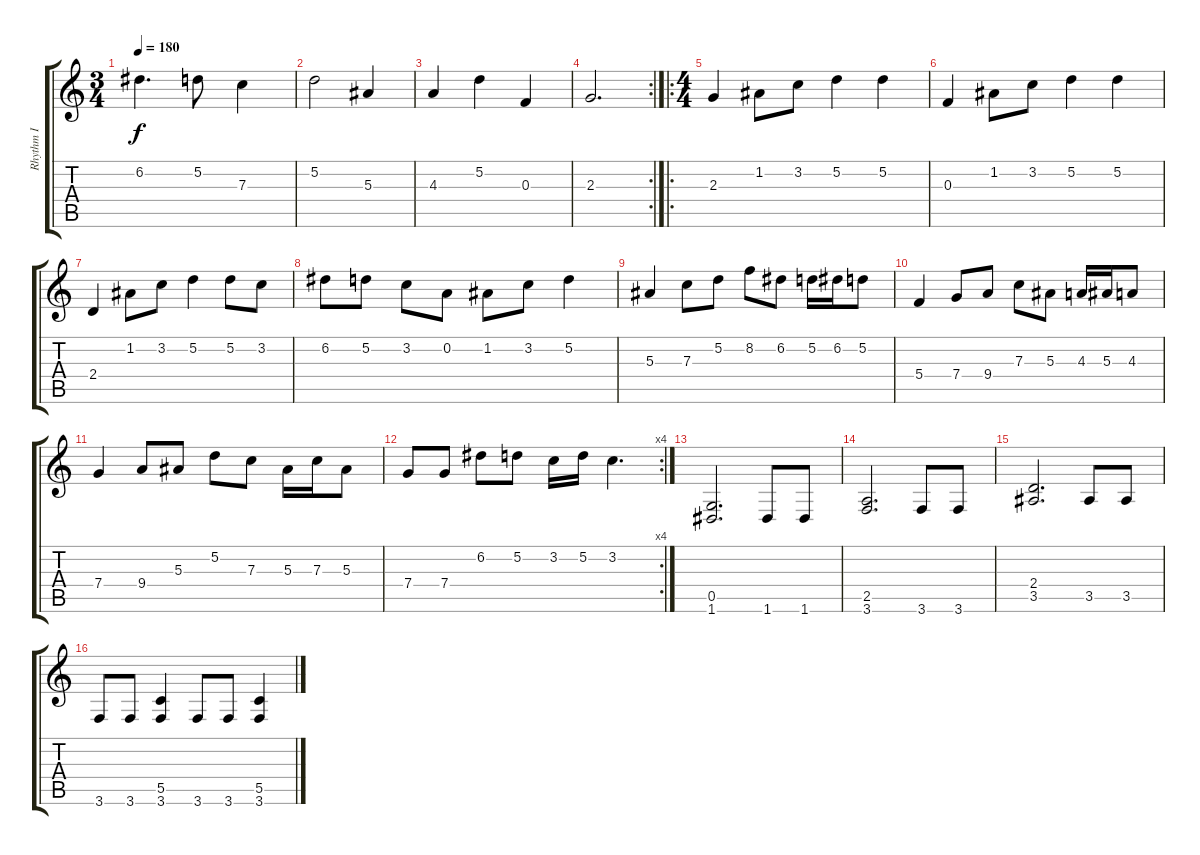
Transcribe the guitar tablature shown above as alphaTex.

\track ("Rhythm I" "Rhythm I") {instrument distortionguitar}
\staff {score tabs}
\tuning (D4 A3 F3 C3 G2 D2) {hide}
\ts (3 4)
\tempo 180
\clef g2
\ks c
6.2.4{d dy f} 5.2.8 7.3.4 |
5.2.2 5.3.4 |
4.3.4 5.2.4 0.3.4 |
\rc 2
2.3.2{d} |
\ro
\ts (4 4)
2.3.4 1.2.8 3.2.8 5.2.4 5.2.4 |
0.3.4 1.2.8 3.2.8 5.2.4 5.2.4 |
2.4.4 1.2.8 3.2.8 5.2.4 5.2.8 3.2.8 |
6.2.8 5.2.8 3.2.8 0.2.8 1.2.8 3.2.8 5.2.4 |
5.3.4 7.3.8 5.2.8 8.2.8 6.2.8 5.2.16 6.2.16 5.2.8 |
5.4.4 7.4.8 9.4.8 7.3.8 5.3.8 4.3.16 5.3.16 4.3.8 |
7.4.4 9.4.8 5.3.8 5.2.8 7.3.8 5.3.16 7.3.16 5.3.8 |
\rc 4
7.4.8 7.4.8 6.2.8 5.2.8 3.2.16 5.2.16 3.2.4{d} |
(0.5 1.6).2{d} 1.6.8 1.6.8 |
(2.5 3.6).2{d} 3.6.8 3.6.8 |
(2.4 3.5).2{d} 3.5.8 3.5.8 |
3.6.8 3.6.8 (5.5 3.6).4 3.6.8 3.6.8 (5.5 3.6).4
